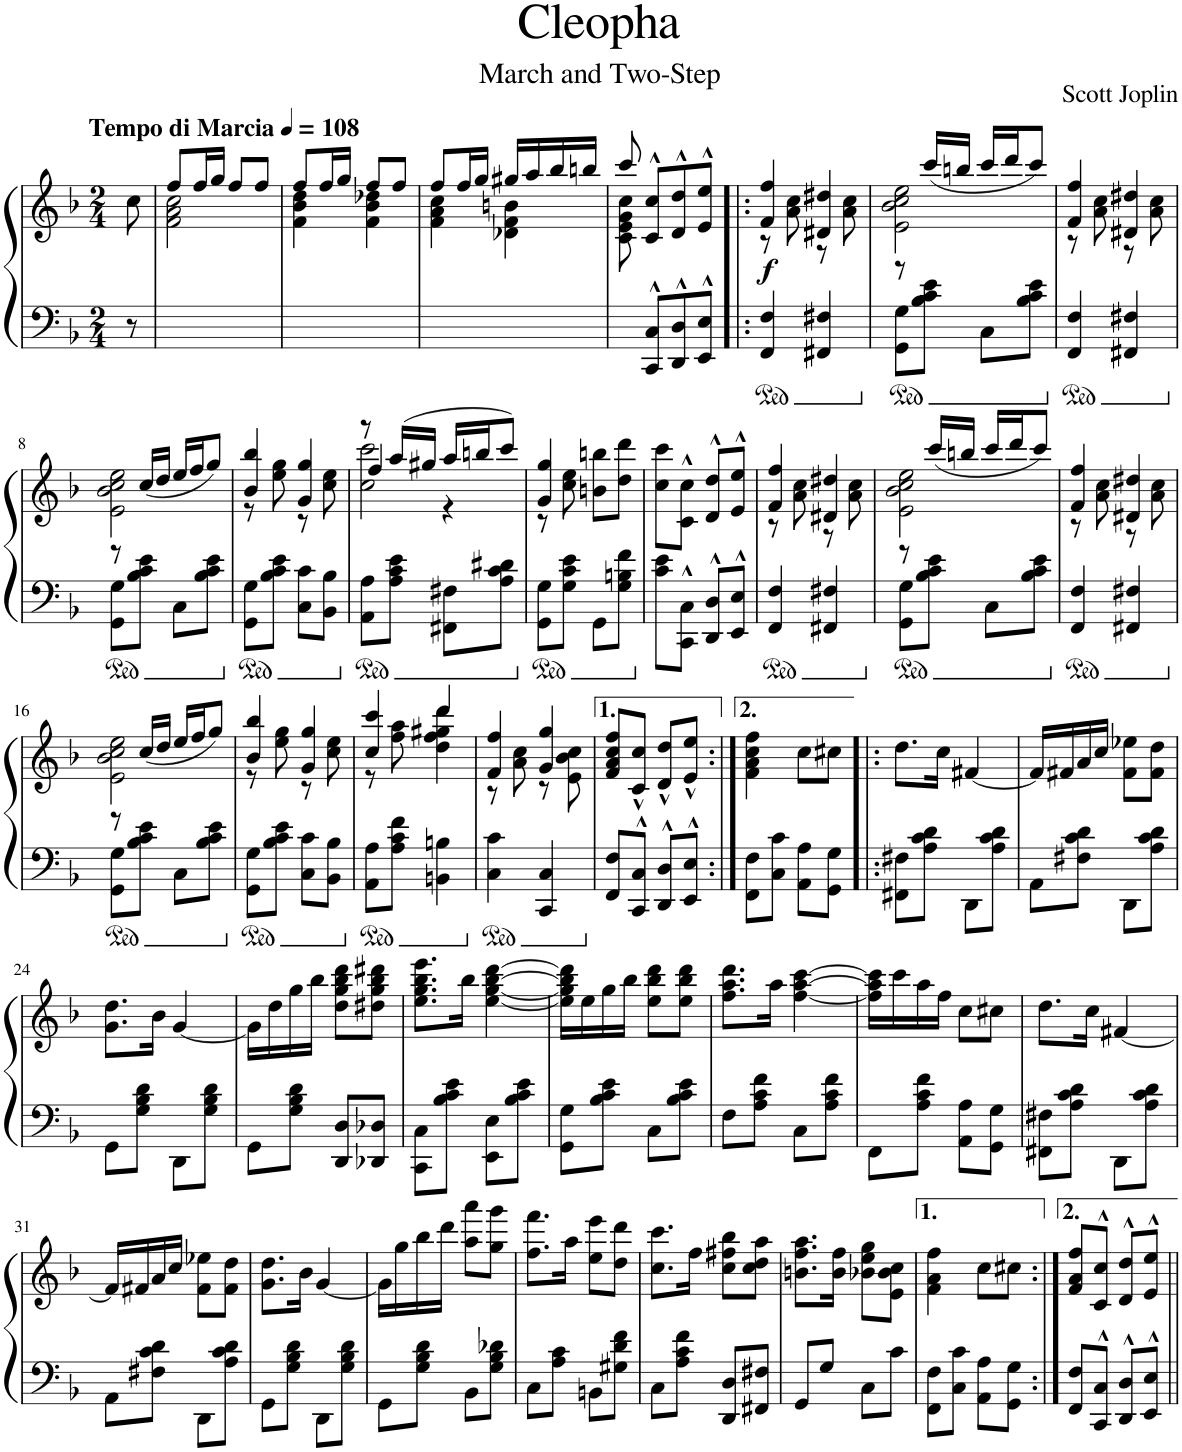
**kern	**kern	**dynam
*part1	*part1	*part1
*staff2	*staff1	*staff1/2
*I"Piano	*	*
*I'Pno.	*	*
*clefF4	*clefG2	*
*k[b-]	*k[b-]	*
*M2/4	*M2/4	*
*MM108	*MM108	*
=	=	=
!	!LO:TX:a:B:t=Tempo di Marcia	!
8r	8cc\	.
=1	=1	=1
*	*^	*
2ryy	8ff/L	2f\ 2a\ 2cc\	.
.	16ff/L	.	.
.	16gg/JJ	.	.
.	8ff/L	.	.
.	8ff/J	.	.
=2	=2	=2	=2
2ryy	8ff/L	4f\ 4b-\ 4dd\	.
.	16ff/L	.	.
.	16gg/JJ	.	.
.	8ff/L	4f\ 4b-\ 4dd-X\	.
.	8ff/J	.	.
=3	=3	=3	=3
2ryy	8ff/L	4f\ 4a\ 4cc\	.
.	16ff/L	.	.
.	16gg/JJ	.	.
.	16gg#X/LL	4d-X\ 4f\ 4bn\	.
.	16aa/	.	.
.	16bb-/	.	.
.	16bbn/JJ	.	.
=4	=4	=4	=4
8ryy	8ccc/	8c\ 8e\ 8g\ 8cc\	.
8CC/^^ 8C/^^L	8c/^^ 8cc/^^L	4.ryy	.
8DD/^^ 8D/^^	8d/^^ 8dd/^^	.	.
8EE/^^ 8E/^^J	8e/^^ 8ee/^^J	.	.
=5!|:	=5!|:	=5!|:	=5!|:
!	!	!	!LO:DY:b
4FF/ 4F/	4f/ 4ff/	8r	f
.	.	8a\ 8cc\	.
4FF#X/ 4F#X/	4d#X/ 4dd#X/	8r	.
.	.	8a\ 8cc\	.
=6	=6	=6	=6
8GG\ 8G\L	2e\ 2b-\ 2cc\ 2ee\	8r	.
8B-\ 8c\ 8e\J	.	(<16ccc/LL	.
.	.	16bbn/JJ	.
8C\L	.	16ccc/LL	.
.	.	16ddd/J	.
8B-\ 8c\ 8e\J	.	8ccc/J)	.
=7	=7	=7	=7
4FF/ 4F/	4f/ 4ff/	8r	.
.	.	8a\ 8cc\	.
4FF#X/ 4F#X/	4d#X/ 4dd#X/	8r	.
.	.	8a\ 8cc\	.
!!LO:LB:g=z	!!
=8	=8	=8	=8
8GG\ 8G\L	2e\ 2b-\ 2cc\ 2ee\	8r	.
8B-\ 8c\ 8e\J	.	(<16cc/LL	.
.	.	16dd/JJ	.
8C\L	.	16ee/LL	.
.	.	16ff/J	.
8B-\ 8c\ 8e\J	.	8gg/J)	.
=9	=9	=9	=9
8GG\ 8G\L	4b-/ 4bb-/	8r	.
8B-\ 8c\ 8e\J	.	8ee\ 8gg\	.
8C\ 8c\L	4g/ 4gg/	8r	.
8BB-\ 8B-\J	.	8cc\ 8ee\	.
=10	=10	=10	=10
*	*	*^	*
8AA\ 8A\L	8r	2cc\ 2ccc\	4ff/	.
8A\ 8c\ 8e\J	(16aa/LL	.	.	.
.	16gg#X/JJ	.	.	.
8FF#X\ 8F#X\L	16aa/LL	.	4r	.
.	16bbn/J	.	.	.
8A\ 8c\ 8d#X\J	8ccc/J)	.	.	.
*	*	*v	*v	*
=11	=11	=11	=11
8GG\ 8G\L	4g/ 4gg/	8r	.
8G\ 8c\ 8e\J	.	8cc\ 8ee\	.
8GG\L	8bn\ 8bbn\L	4ryy	.
8G\ 8Bn\ 8f\J	8dd\ 8ddd\J	.	.
*	*v	*v	*
=12	=12	=12
8c\ 8e\L	8cc\ 8ccc\L	.
8CC\^^ 8C\^^J	8c\^^ 8cc\^^J	.
8DD/^^ 8D/^^L	8d/^^ 8dd/^^L	.
8EE/^^ 8E/^^J	8e/^^ 8ee/^^J	.
=13	=13	=13
*	*^	*
4FF/ 4F/	4f/ 4ff/	8r	.
.	.	8a\ 8cc\	.
4FF#X/ 4F#X/	4d#X/ 4dd#X/	8r	.
.	.	8a\ 8cc\	.
=14	=14	=14	=14
8GG\ 8G\L	2e\ 2b-\ 2cc\ 2ee\	8r	.
8B-\ 8c\ 8e\J	.	(<16ccc/LL	.
.	.	16bbn/JJ	.
8C\L	.	16ccc/LL	.
.	.	16ddd/J	.
8B-\ 8c\ 8e\J	.	8ccc/J)	.
=15	=15	=15	=15
4FF/ 4F/	4f/ 4ff/	8r	.
.	.	8a\ 8cc\	.
4FF#X/ 4F#X/	4d#X/ 4dd#X/	8r	.
.	.	8a\ 8cc\	.
!!LO:LB:g=z	!!
=16	=16	=16	=16
8GG\ 8G\L	2e\ 2b-\ 2cc\ 2ee\	8r	.
8B-\ 8c\ 8e\J	.	(<16cc/LL	.
.	.	16dd/JJ	.
8C\L	.	16ee/LL	.
.	.	16ff/J	.
8B-\ 8c\ 8e\J	.	8gg/J)	.
=17	=17	=17	=17
8GG\ 8G\L	4b-/ 4bb-/	8r	.
8B-\ 8c\ 8e\J	.	8ee\ 8gg\	.
8C\ 8c\L	4g/ 4gg/	8r	.
8BB-\ 8B-\J	.	8cc\ 8ee\	.
=18	=18	=18	=18
8AA\ 8A\L	4cc/ 4ccc/	8r	.
8A\ 8c\ 8f\J	.	8ff\ 8aa\	.
4BBn\ 4Bn\	4dd\ 4ff\ 4gg#X\ 4ddd\	4ddd/	.
=19	=19	=19	=19
4C\ 4c\	4f/ 4ff/	8r	.
.	.	8a\ 8cc\	.
4CC/ 4C/	4g/ 4gg/	8r	.
.	.	8e\ 8b-\ 8cc\	.
*	*v	*v	*
=20	=20	=20
8FF/ 8F/L	8f/ 8a/ 8cc/ 8ff/L	.
8CC/^^ 8C/^^J	8c/^^ 8cc/^^J	.
8DD/^^ 8D/^^L	8d/^^ 8dd/^^L	.
8EE/^^ 8E/^^J	8e/^^ 8ee/^^J	.
=21:|!	=21:|!	=21:|!
8FF\ 8F\L	4f\ 4a\ 4cc\ 4ff\	.
8C\ 8c\J	.	.
8AA\ 8A\L	8cc\L	.
8GG\ 8G\J	8cc#X\J	.
=22!|:	=22!|:	=22!|:
8FF#X\ 8F#X\L	8.dd\L	.
8A\ 8c\ 8d\J	.	.
.	16cc\Jk	.
8DD\L	[4f#X/	.
8A\ 8c\ 8d\J	.	.
=23	=23	=23
8AA\L	16f#/LL]	.
.	16f#X/	.
8F#X\ 8c\ 8d\J	16a/	.
.	16cc/JJ	.
8DD\L	8f#\ 8ee-X\L	.
8A\ 8c\ 8d\J	8f#\ 8dd\J	.
!!LO:LB:g=z
=24	=24	=24
8GG\L	8.g\ 8.dd\L	.
8G\ 8B-\ 8d\J	.	.
.	16b-\Jk	.
8DD\L	[<4g/	.
8G\ 8B-\ 8d\J	.	.
=25	=25	=25
8GG\L	16g\LL]	.
.	16dd\	.
8G\ 8B-\ 8d\J	16gg\	.
.	16bb-\JJ	.
8DD/ 8D/L	8dd\ 8gg\ 8bb-\ 8ddd\L	.
8DD-X/ 8D-X/J	8dd#X\ 8gg\ 8bb-\ 8ddd#X\J	.
=26	=26	=26
8CC\ 8C\L	8.ee\ 8.gg\ 8.bb-\ 8.eee\L	.
8B-\ 8c\ 8e\J	.	.
.	16bb-\Jk	.
8EE\ 8E\L	[4ee\ [4gg\ [4bb-\ [4ddd\	.
8B-\ 8c\ 8e\J	.	.
=27	=27	=27
8GG\ 8G\L	16ee\] 16gg\] 16bb-\] 16ddd\]LL	.
.	16ee\	.
8B-\ 8c\ 8e\J	16gg\	.
.	16bb-\JJ	.
8C\L	8ee\ 8bb-\ 8ddd\L	.
8B-\ 8c\ 8e\J	8ee\ 8bb-\ 8ddd\J	.
=28	=28	=28
8F\L	8.ff\ 8.aa\ 8.ddd\L	.
8A\ 8c\ 8f\J	.	.
.	16aa\Jk	.
8C\L	[4ff\ [4aa\ [4ccc\	.
8A\ 8c\ 8f\J	.	.
=29	=29	=29
8FF\L	16ff\] 16aa\] 16ccc\]LL	.
.	16ccc\	.
8A\ 8c\ 8f\J	16aa\	.
.	16ff\JJ	.
8AA\ 8A\L	8cc\L	.
8GG\ 8G\J	8cc#X\J	.
=30	=30	=30
8FF#X\ 8F#X\L	8.dd\L	.
8A\ 8c\ 8d\J	.	.
.	16cc\Jk	.
8DD\L	[4f#X/	.
8A\ 8c\ 8d\J	.	.
!!LO:LB:g=z
=31	=31	=31
8AA\L	16f#/LL]	.
.	16f#X/	.
8F#X\ 8c\ 8d\J	16a/	.
.	16cc/JJ	.
8DD\L	8f#\ 8ee-X\L	.
8A\ 8c\ 8d\J	8f#\ 8dd\J	.
=32	=32	=32
8GG\L	8.g\ 8.dd\L	.
8G\ 8B-\ 8d\J	.	.
.	16b-\Jk	.
8DD\L	[<4g/	.
8G\ 8B-\ 8d\J	.	.
=33	=33	=33
8GG\L	16g\LL]	.
.	16gg\	.
8G\ 8B-\ 8d\J	16bb-\	.
.	16ddd\JJ	.
8BB-\L	8aa\ 8aaa\L	.
8G\ 8B-\ 8d-X\J	8gg\ 8ggg\J	.
=34	=34	=34
8C\L	8.ff\ 8.fff\L	.
8A\ 8c\J	.	.
.	16aa\Jk	.
8BBn\L	8ee\ 8eee\L	.
8G#X\ 8d\ 8f\J	8dd\ 8ddd\J	.
=35	=35	=35
8C\L	8.cc\ 8.ccc\L	.
8A\ 8c\ 8f\J	.	.
.	16ff\Jk	.
8DD/ 8D/L	8cc\ 8ff#X\ 8bb-\L	.
8FF#X/ 8F#X/J	8cc\ 8dd\ 8aa\J	.
=36	=36	=36
8GG/L	8.bn\ 8.ff\ 8.aa\L	.
8G/J	.	.
.	16b\ 16ff\Jk	.
8C\L	8b-X\ 8ee\ 8gg\L	.
8c\J	8e\ 8b-\ 8cc\J	.
=37	=37	=37
8FF\ 8F\L	4f\ 4a\ 4ff\	.
8C\ 8c\J	.	.
8AA\ 8A\L	8cc\L	.
8GG\ 8G\J	8cc#X\J	.
=38:|!	=38:|!	=38:|!
8FF/ 8F/L	8f/ 8a/ 8ff/L	.
8CC/^^ 8C/^^J	8c/^^ 8cc/^^J	.
8DD/^^ 8D/^^L	8d/^^ 8dd/^^L	.
8EE/^^ 8E/^^J	8e/^^ 8ee/^^J	.
=||	=||	=||
*-	*-	*-
